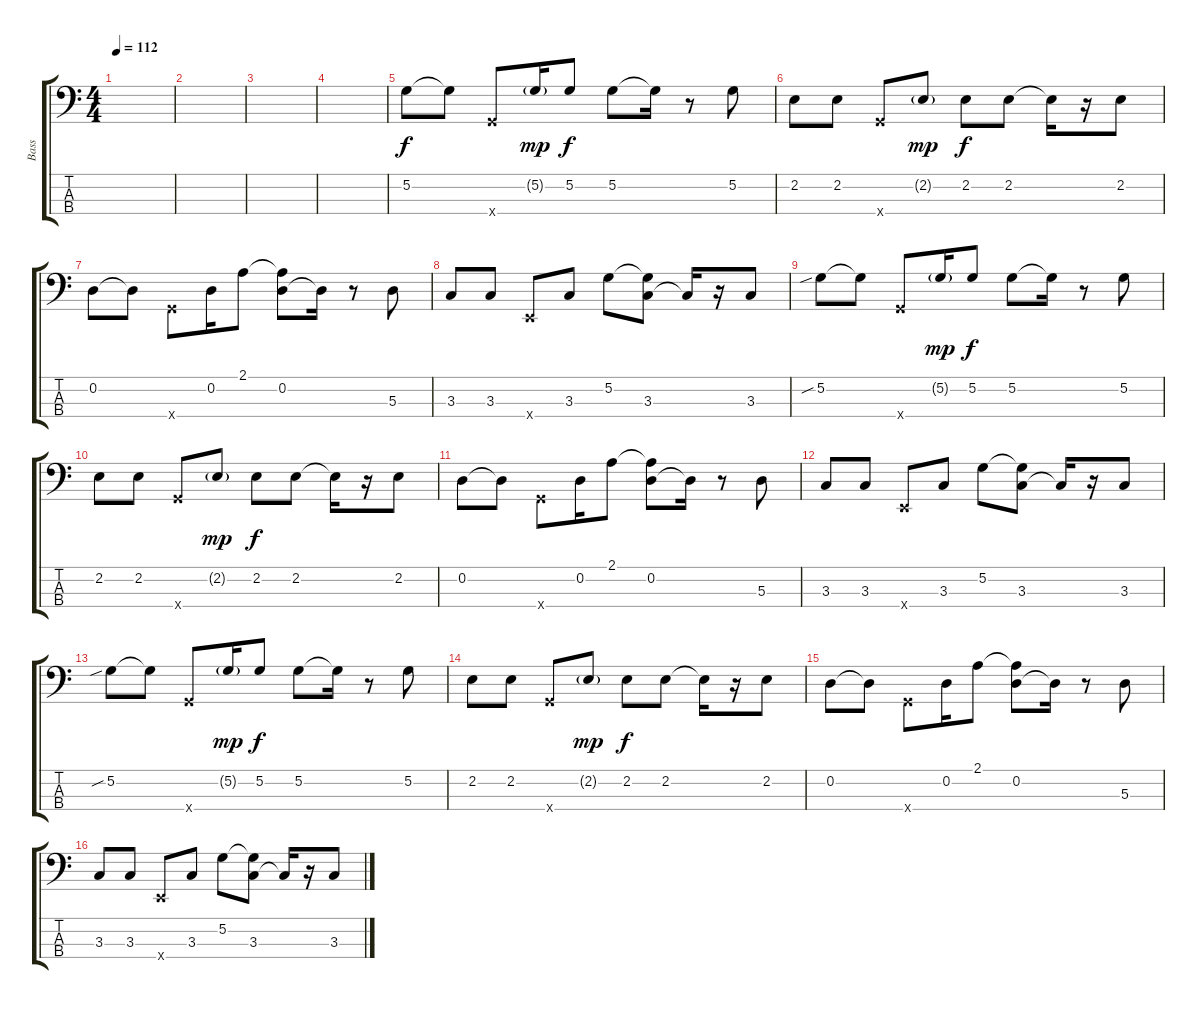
\track ("Bass" "Bass") {instrument electricbassfinger}
\staff {score tabs}
\tuning (G2 D2 A1 E1) {hide}
\ts (4 4)
\tempo 112
\clef f4
\ks c
|
|
|
|
5.2.8 5.2{t}.8 3.4{x}.8 5.2{g}.16{dy mp} 5.2.8{dy f} 5.2.8 5.2{t}.16 r.8 5.2.8 |
2.2.8 2.2.8 3.4{x}.8 2.2{g}.8{dy mp} 2.2.8{dy f} 2.2.8 2.2{t}.16 r.16 2.2.8 |
0.2.8 0.2{t}.8 3.4{x}.8 0.2.16 2.1.8 (2.1{t} 0.2).8 0.2{t}.16 r.8 5.3.8 |
3.3.8 3.3.8 0.4{x}.8 3.3.8 5.2.8 (5.2{t} 3.3).8 3.3{t}.16 r.16 3.3.8 |
5.2{sib}.8 5.2{t}.8 3.4{x}.8 5.2{g}.16{dy mp} 5.2.8{dy f} 5.2.8 5.2{t}.16 r.8 5.2.8 |
2.2.8 2.2.8 3.4{x}.8 2.2{g}.8{dy mp} 2.2.8{dy f} 2.2.8 2.2{t}.16 r.16 2.2.8 |
0.2.8 0.2{t}.8 3.4{x}.8 0.2.16 2.1.8 (2.1{t} 0.2).8 0.2{t}.16 r.8 5.3.8 |
3.3.8 3.3.8 0.4{x}.8 3.3.8 5.2.8 (5.2{t} 3.3).8 3.3{t}.16 r.16 3.3.8 |
5.2{sib}.8 5.2{t}.8 3.4{x}.8 5.2{g}.16{dy mp} 5.2.8{dy f} 5.2.8 5.2{t}.16 r.8 5.2.8 |
2.2.8 2.2.8 3.4{x}.8 2.2{g}.8{dy mp} 2.2.8{dy f} 2.2.8 2.2{t}.16 r.16 2.2.8 |
0.2.8 0.2{t}.8 3.4{x}.8 0.2.16 2.1.8 (2.1{t} 0.2).8 0.2{t}.16 r.8 5.3.8 |
3.3.8 3.3.8 0.4{x}.8 3.3.8 5.2.8 (5.2{t} 3.3).8 3.3{t}.16 r.16 3.3.8
